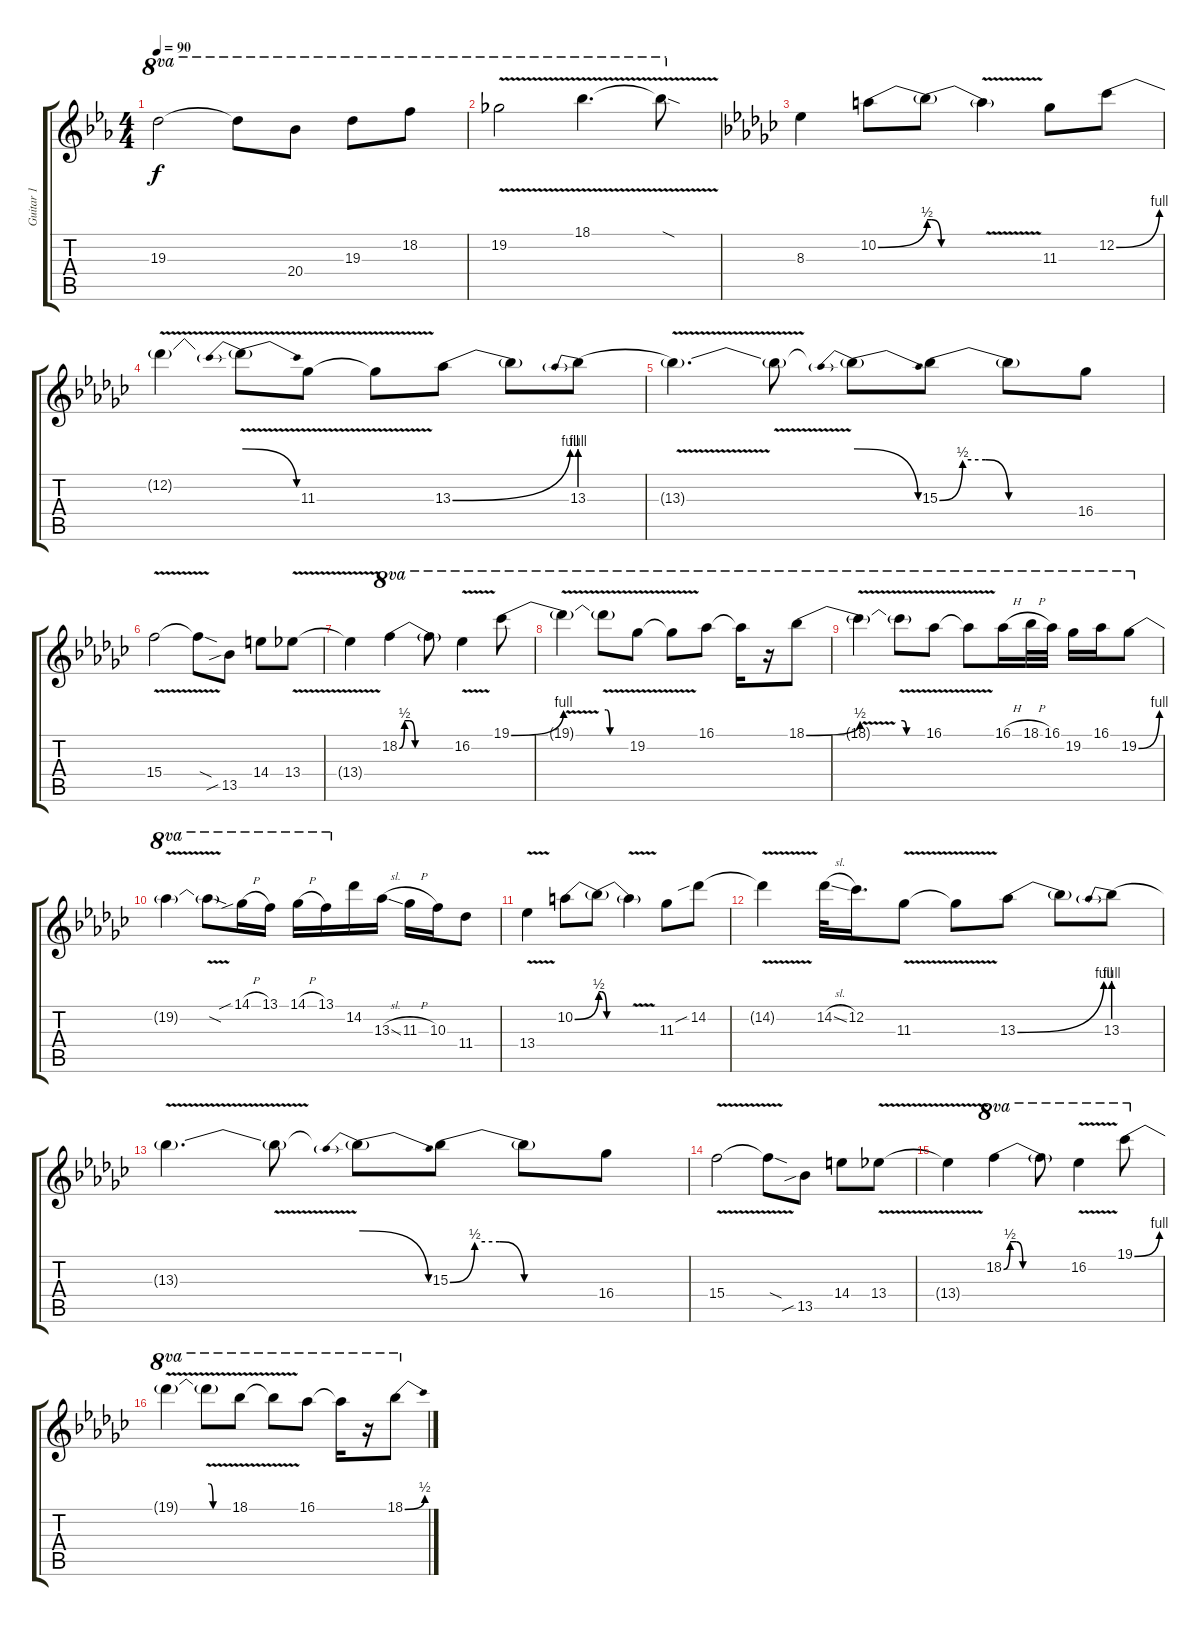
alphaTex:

\track ("Guitar 1" "Guitar 1") {instrument distortionguitar bank 1}
\staff {score tabs}
\tuning (E4 B3 G3 D3 A2 E2) {hide}
\ts (4 4)
\tempo 90
\clef g2
\ks cminor
19.3{t}.2{ot 8va dy f} 19.3{t}.8{ot 8va} 20.4.8{ot 8va} 19.3.8{ot 8va} 18.2.8{ot 8va} |
19.2{v}.2{ot 8va} 18.1{v}.4{d ot 8va} 18.1{sod t}.8{ot 8va} |
\ks ebminor
8.3.4 10.2{be (bend 0 0 60 2)}.8 10.2{be (custom 0 2 5 2 15 0 60 0) t}.8 10.2{v t}.4 11.3.8 12.2{be (bend 0 0 60 4)}.8 |
12.2{v t}.4 12.2{be (prebendrelease 0 4 60 0) t}.8 11.3{v}.8 11.3{t}.8 13.3{be (bend 0 0 60 4)}.8 13.3{t}.8 13.3{be (prebend 0 4 60 4)}.8 |
13.3{v t}.4{d} 13.3{t}.8 13.3{be (prebendrelease 0 4 60 0) t}.8 15.3{be (custom 0 0 10 2 20 2 30 0 60 0)}.8 15.3{t}.8 16.4.8 |
15.4{v}.2 15.4{sod t}.8 13.5{sib}.8 14.4.8 13.4{v}.8 |
13.4{t}.4 18.2{be (custom 0 0 10 2 20 2 30 0 60 0)}.4{ot 8va} 18.2{be (hold 0 0 60 0) t}.8{ot 8va} 16.2{v}.4{ot 8va} 19.1{be (bend 0 0 60 4)}.8{ot 8va} |
19.1{v t}.4{ot 8va} 19.1{be (custom 0 4 5 4 15 0 60 0) t}.8{ot 8va} 19.2{v}.8{ot 8va} 19.2{t}.8{ot 8va} 16.1.8{ot 8va} 16.1{t}.16{ot 8va} r.16{ot 8va} 18.1{be (bend 0 0 60 2)}.8{ot 8va} |
18.1{v t}.4{ot 8va} 18.1{be (custom 0 2 5 2 15 0 60 0) t}.8{ot 8va} 16.1{v}.8{ot 8va} 16.1{t}.8{ot 8va} 16.1{h}.16{ot 8va} 18.1{h}.32{ot 8va} 16.1.32{ot 8va} 19.2.16{ot 8va} 16.1.16{ot 8va} 19.2{be (bend 0 0 60 4)}.8{ot 8va} |
19.2{v t}.4{ot 8va} 19.2{sod t}.8{ot 8va} 14.1{sib h}.16{ot 8va} 13.1.16{ot 8va} 14.1{h}.16{ot 8va} 13.1.16{ot 8va} 14.2.16 13.3{sl}.16 11.3{h}.16 10.3.16 11.4.8 |
13.4{v}.4 10.2{be (bend 0 0 60 2)}.8 10.2{be (custom 0 2 5 2 15 0 60 0) t}.8 10.2{v t}.4 11.3.8 14.2{sib}.8 |
14.2{v t}.4 14.2{sl}.32 12.2.16{d} 11.3{v}.8 11.3{t}.8 13.3{be (bend 0 0 60 4)}.8 13.3{t}.8 13.3{be (prebend 0 4 60 4)}.8 |
13.3{v t}.4{d volume 1} 13.3{t}.8 13.3{be (prebendrelease 0 4 60 0) t}.8 15.3{be (custom 0 0 10 2 20 2 30 0 60 0)}.8 15.3{t}.8 16.4.8 |
15.4{v}.2 15.4{sod t}.8 13.5{sib}.8 14.4.8 13.4{v}.8 |
13.4{t}.4 18.2{be (custom 0 0 10 2 20 2 30 0 60 0)}.4{ot 8va} 18.2{be (hold 0 0 60 0) t}.8{ot 8va} 16.2{v}.4{ot 8va} 19.1{be (bend 0 0 60 4)}.8{ot 8va} |
19.1{v t}.4{ot 8va} 19.1{be (custom 0 4 5 4 15 0 60 0) t}.8{ot 8va} 18.1{v}.8{ot 8va} 18.1{t}.8{ot 8va} 16.1.8{ot 8va} 16.1{t}.16{ot 8va} r.16{ot 8va} 18.1{be (bend 0 0 60 2)}.8{ot 8va}
